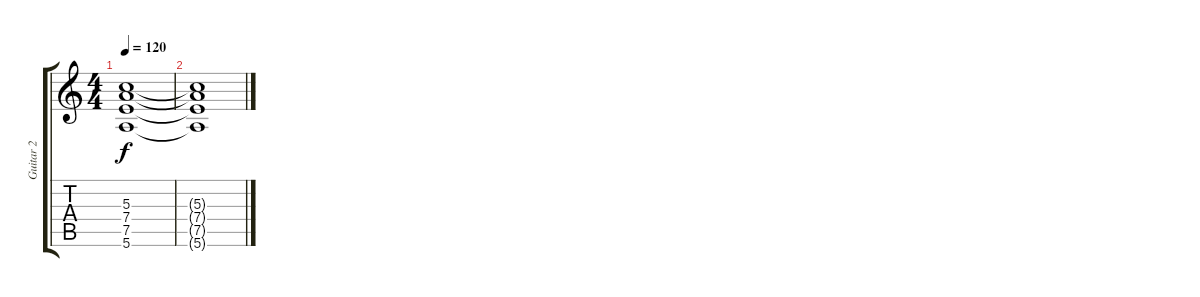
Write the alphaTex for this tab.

\track ("Guitar 2" "Guitar 2") {instrument distortionguitar}
\staff {score tabs}
\tuning (E4 B3 G3 D3 A2 E2) {hide}
\ts (4 4)
\section ("" "")
\tempo 120
\clef g2
\ks c
(5.3 7.4 7.5 5.6).1{dy f volume 4} |
(5.3{t} 7.4{t} 7.5{t} 5.6{t}).1
